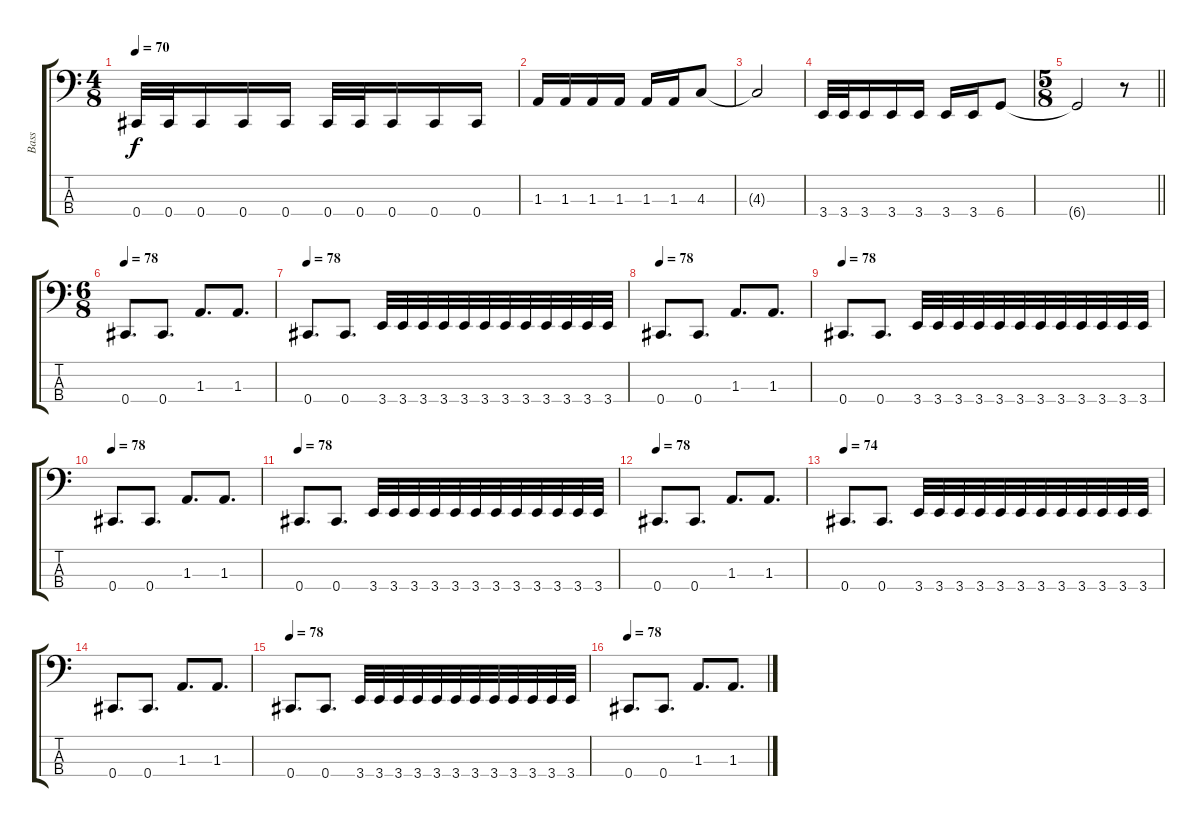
\track ("Bass" "Bass") {instrument electricbassfinger}
\staff {score tabs}
\tuning (Gb2 Db2 Ab1 Db1) {hide}
\ts (4 8)
\tempo 70
\clef f4
\ks c
0.4.32{dy f} 0.4.32 0.4.16 0.4.16 0.4.16 0.4.32 0.4.32 0.4.16 0.4.16 0.4.16 |
1.3.16 1.3.16 1.3.16 1.3.16 1.3.16 1.3.16 4.3.8 |
4.3{t}.2 |
3.4.32 3.4.32 3.4.16 3.4.16 3.4.16 3.4.16 3.4.16 6.4.8 |
\ts (5 8)
\barLineRight lightlight
6.4{t}.2 r.8 |
\ts (6 8)
\tempo 78
0.4.8{d} 0.4.8{d} 1.3.8{d} 1.3.8{d} |
\tempo 78
0.4.8{d} 0.4.8{d} 3.4.32 3.4.32 3.4.32 3.4.32 3.4.32 3.4.32 3.4.32 3.4.32 3.4.32 3.4.32 3.4.32 3.4.32 |
\tempo 78
0.4.8{d} 0.4.8{d} 1.3.8{d} 1.3.8{d} |
\tempo 78
0.4.8{d} 0.4.8{d} 3.4.32 3.4.32 3.4.32 3.4.32 3.4.32 3.4.32 3.4.32 3.4.32 3.4.32 3.4.32 3.4.32 3.4.32 |
\tempo 78
0.4.8{d} 0.4.8{d} 1.3.8{d} 1.3.8{d} |
\tempo 78
0.4.8{d} 0.4.8{d} 3.4.32 3.4.32 3.4.32 3.4.32 3.4.32 3.4.32 3.4.32 3.4.32 3.4.32 3.4.32 3.4.32 3.4.32 |
\tempo 78
0.4.8{d} 0.4.8{d} 1.3.8{d} 1.3.8{d} |
\tempo 74
0.4.8{d} 0.4.8{d} 3.4.32 3.4.32 3.4.32 3.4.32 3.4.32 3.4.32 3.4.32 3.4.32 3.4.32 3.4.32 3.4.32 3.4.32 |
0.4.8{d} 0.4.8{d} 1.3.8{d} 1.3.8{d} |
\tempo 78
0.4.8{d} 0.4.8{d} 3.4.32 3.4.32 3.4.32 3.4.32 3.4.32 3.4.32 3.4.32 3.4.32 3.4.32 3.4.32 3.4.32 3.4.32 |
\tempo 78
0.4.8{d} 0.4.8{d} 1.3.8{d} 1.3.8{d}
